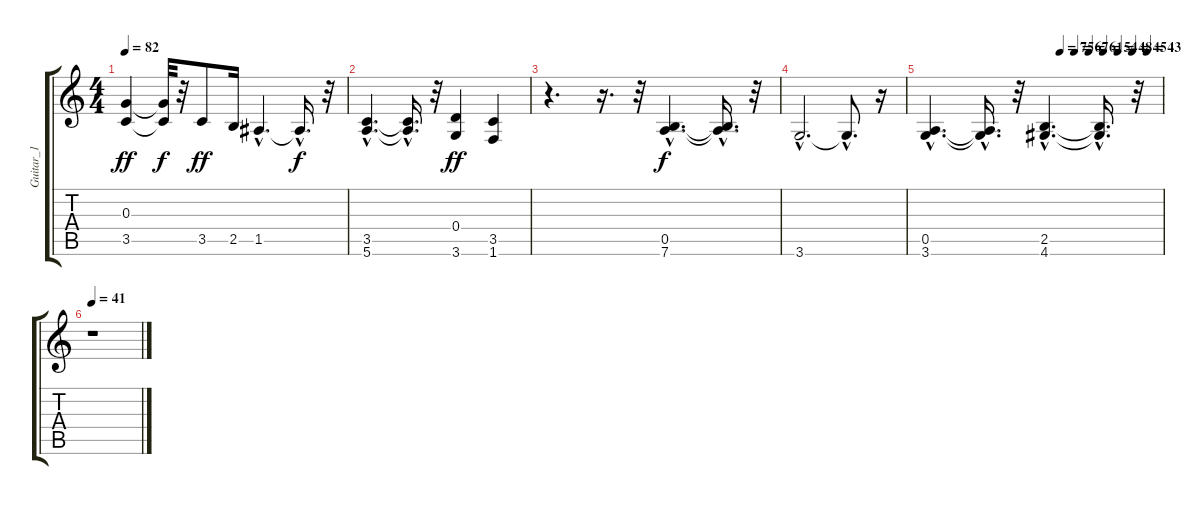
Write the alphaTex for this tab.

\track ("Guitar_1" "Guitar_1") {instrument acousticguitarsteel}
\staff {score tabs}
\tuning (E4 B3 G3 D3 A2 E2) {hide}
\ts (4 4)
\tempo 82
\clef g2
\ks c
(0.3 3.5).4{dy ff} (0.3{t} 3.5{t}).32{dy f} r.32 3.5.8{dy ff} 2.5.16 1.5{hac}.4{d} 1.5{hac t}.16{d dy f} r.32 |
(3.5{hac} 5.6{hac}).4{d} (3.5{hac t} 5.6{hac t}).16{d} r.32 (0.4 3.6).4{dy ff} (3.5 1.6).4 |
r.4{d} r.16{d} r.32 (0.5{hac} 7.6{hac}).4{d dy f} (0.5{hac t} 7.6{hac t}).16{d} r.32 |
3.6{hac}.2{d} 3.6{hac t}.8{d} r.16 |
\tempo (75 0.5625)
\tempo (67 0.625)
\tempo (61 0.6875)
\tempo (54 0.75)
\tempo (48 0.8125)
\tempo (45 0.875)
\tempo (43 0.9375)
(0.5{hac} 3.6{hac}).4{d} (0.5{hac t} 3.6{hac t}).16{d} r.32 (2.5{hac} 4.6{hac}).4{d} (2.5{hac t} 4.6{hac t}).16{d} r.32 |
\tempo 41
r.1
